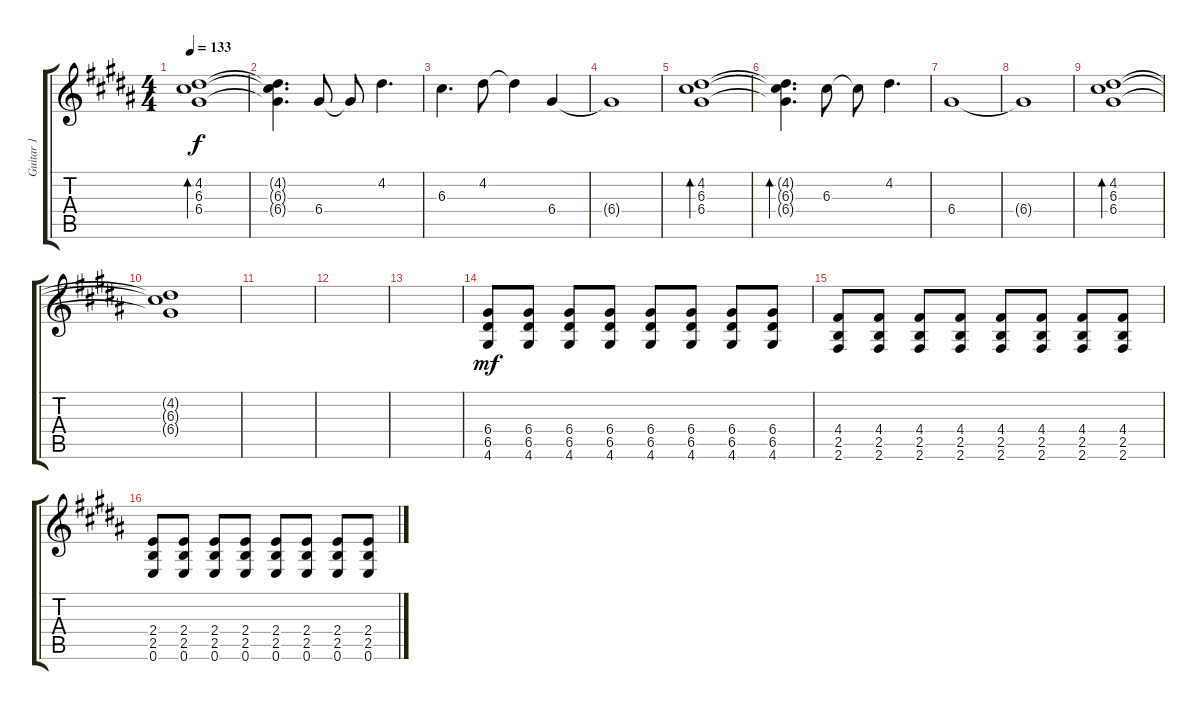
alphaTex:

\track ("Guitar 1" "Guitar 1") {instrument electricguitarclean}
\staff {score tabs}
\tuning (E4 B3 G3 D3 A2 E2) {hide}
\ts (4 4)
\tempo 133
\clef g2
\ks b
(4.2 6.3 6.4).1{bd 120 dy f} |
(4.2{t} 6.3{t} 6.4{t}).4{d} 6.4.8 6.4{t}.8 4.2.4{d} |
6.3.4{d} 4.2.8 4.2{t}.4 6.4.4 |
6.4{t}.1 |
(4.2 6.3 6.4).1{bd 120} |
(4.2{t} 6.3{t} 6.4{t}).4{d bd 120} 6.3.8 6.3{t}.8 4.2.4{d} |
6.4.1 |
6.4{t}.1 |
(4.2 6.3 6.4).1{bd 120} |
(4.2{t} 6.3{t} 6.4{t}).1 |
|
|
|
(6.4 6.5 4.6).8{dy mf instrument distortionguitar} (6.4 6.5 4.6).8 (6.4 6.5 4.6).8 (6.4 6.5 4.6).8 (6.4 6.5 4.6).8 (6.4 6.5 4.6).8 (6.4 6.5 4.6).8 (6.4 6.5 4.6).8 |
(4.4 2.5 2.6).8 (4.4 2.5 2.6).8 (4.4 2.5 2.6).8 (4.4 2.5 2.6).8 (4.4 2.5 2.6).8 (4.4 2.5 2.6).8 (4.4 2.5 2.6).8 (4.4 2.5 2.6).8 |
(2.4 2.5 0.6).8 (2.4 2.5 0.6).8 (2.4 2.5 0.6).8 (2.4 2.5 0.6).8 (2.4 2.5 0.6).8 (2.4 2.5 0.6).8 (2.4 2.5 0.6).8 (2.4 2.5 0.6).8
